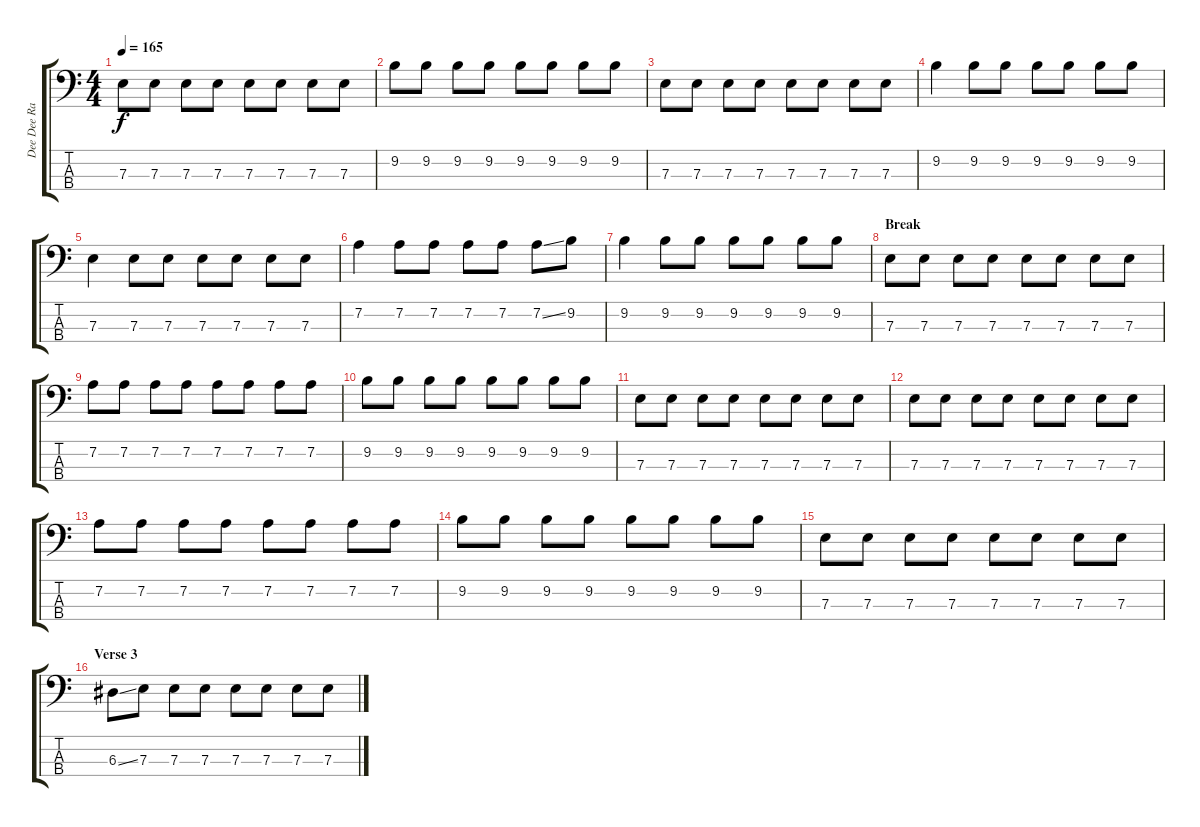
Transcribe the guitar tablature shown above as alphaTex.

\track ("Dee Dee Ramone\n" "Dee Dee Ra") {instrument electricbasspick}
\staff {score tabs}
\tuning (G2 D2 A1 E1) {hide}
\ts (4 4)
\tempo 165
\clef f4
\ks c
7.3.8{dy f} 7.3.8 7.3.8 7.3.8 7.3.8 7.3.8 7.3.8 7.3.8 |
9.2.8 9.2.8 9.2.8 9.2.8 9.2.8 9.2.8 9.2.8 9.2.8 |
7.3.8 7.3.8 7.3.8 7.3.8 7.3.8 7.3.8 7.3.8 7.3.8 |
9.2.4 9.2.8 9.2.8 9.2.8 9.2.8 9.2.8 9.2.8 |
7.3.4 7.3.8 7.3.8 7.3.8 7.3.8 7.3.8 7.3.8 |
7.2.4 7.2.8 7.2.8 7.2.8 7.2.8 7.2{ss}.8 9.2.8 |
9.2.4 9.2.8 9.2.8 9.2.8 9.2.8 9.2.8 9.2.8 |
\section ("" "Break")
7.3.8 7.3.8 7.3.8 7.3.8 7.3.8 7.3.8 7.3.8 7.3.8 |
7.2.8 7.2.8 7.2.8 7.2.8 7.2.8 7.2.8 7.2.8 7.2.8 |
9.2.8 9.2.8 9.2.8 9.2.8 9.2.8 9.2.8 9.2.8 9.2.8 |
7.3.8 7.3.8 7.3.8 7.3.8 7.3.8 7.3.8 7.3.8 7.3.8 |
7.3.8 7.3.8 7.3.8 7.3.8 7.3.8 7.3.8 7.3.8 7.3.8 |
7.2.8 7.2.8 7.2.8 7.2.8 7.2.8 7.2.8 7.2.8 7.2.8 |
9.2.8 9.2.8 9.2.8 9.2.8 9.2.8 9.2.8 9.2.8 9.2.8 |
7.3.8 7.3.8 7.3.8 7.3.8 7.3.8 7.3.8 7.3.8 7.3.8 |
\section ("" "Verse 3")
6.3{ss}.8 7.3.8 7.3.8 7.3.8 7.3.8 7.3.8 7.3.8 7.3.8
